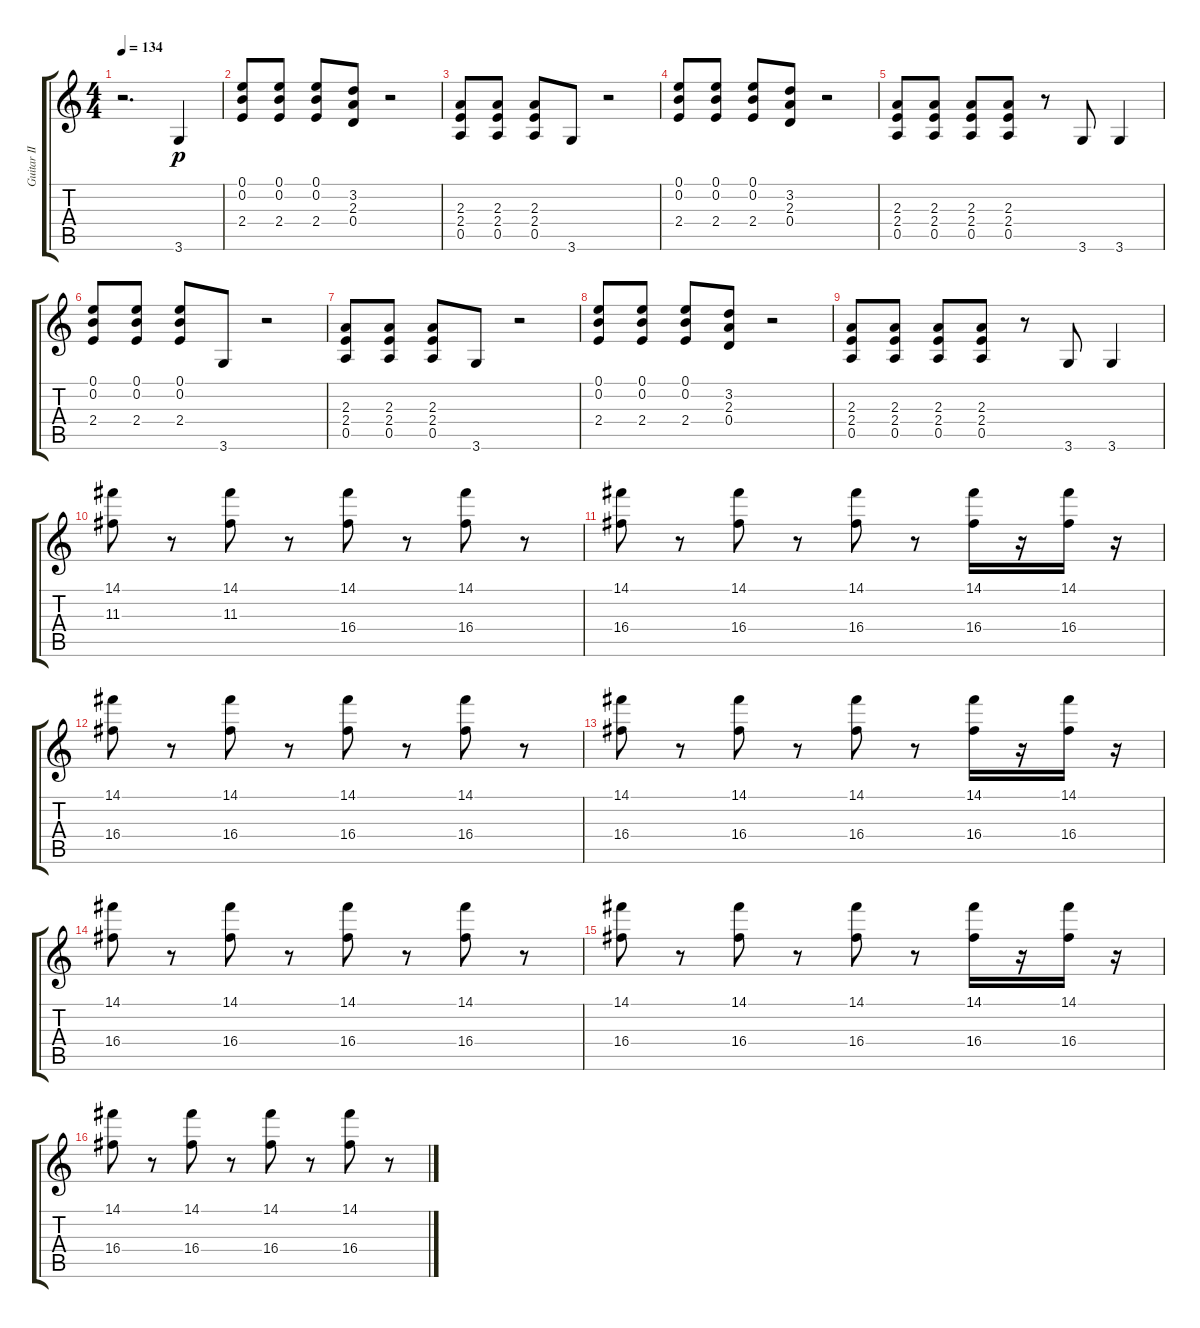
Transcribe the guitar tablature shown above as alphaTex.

\track ("Guitar II" "Guitar II") {instrument overdrivenguitar}
\staff {score tabs}
\tuning (E4 B3 G3 D3 A2 E2) {hide}
\ts (4 4)
\tempo 134
\clef g2
\ks c
r.2{d dy p} 3.6.4 |
(0.1 0.2 2.4).8 (0.1 0.2 2.4).8 (0.1 0.2 2.4).8 (3.2 2.3 0.4).8 r.2 |
(2.3 2.4 0.5).8 (2.3 2.4 0.5).8 (2.3 2.4 0.5).8 3.6.8 r.2 |
(0.1 0.2 2.4).8 (0.1 0.2 2.4).8 (0.1 0.2 2.4).8 (3.2 2.3 0.4).8 r.2 |
(2.3 2.4 0.5).8 (2.3 2.4 0.5).8 (2.3 2.4 0.5).8 (2.3 2.4 0.5).8 r.8 3.6.8 3.6.4 |
(0.1 0.2 2.4).8 (0.1 0.2 2.4).8 (0.1 0.2 2.4).8 3.6.8 r.2 |
(2.3 2.4 0.5).8 (2.3 2.4 0.5).8 (2.3 2.4 0.5).8 3.6.8 r.2 |
(0.1 0.2 2.4).8 (0.1 0.2 2.4).8 (0.1 0.2 2.4).8 (3.2 2.3 0.4).8 r.2 |
(2.3 2.4 0.5).8 (2.3 2.4 0.5).8 (2.3 2.4 0.5).8 (2.3 2.4 0.5).8 r.8 3.6.8 3.6.4 |
(14.1 11.3).8 r.8 (14.1 11.3).8 r.8 (14.1 16.4).8 r.8 (14.1 16.4).8 r.8 |
(14.1 16.4).8 r.8 (14.1 16.4).8 r.8 (14.1 16.4).8 r.8 (14.1 16.4).16 r.16 (14.1 16.4).16 r.16 |
(14.1 16.4).8 r.8 (14.1 16.4).8 r.8 (14.1 16.4).8 r.8 (14.1 16.4).8 r.8 |
(14.1 16.4).8 r.8 (14.1 16.4).8 r.8 (14.1 16.4).8 r.8 (14.1 16.4).16 r.16 (14.1 16.4).16 r.16 |
(14.1 16.4).8 r.8 (14.1 16.4).8 r.8 (14.1 16.4).8 r.8 (14.1 16.4).8 r.8 |
(14.1 16.4).8 r.8 (14.1 16.4).8 r.8 (14.1 16.4).8 r.8 (14.1 16.4).16 r.16 (14.1 16.4).16 r.16 |
(14.1 16.4).8 r.8 (14.1 16.4).8 r.8 (14.1 16.4).8 r.8 (14.1 16.4).8 r.8
